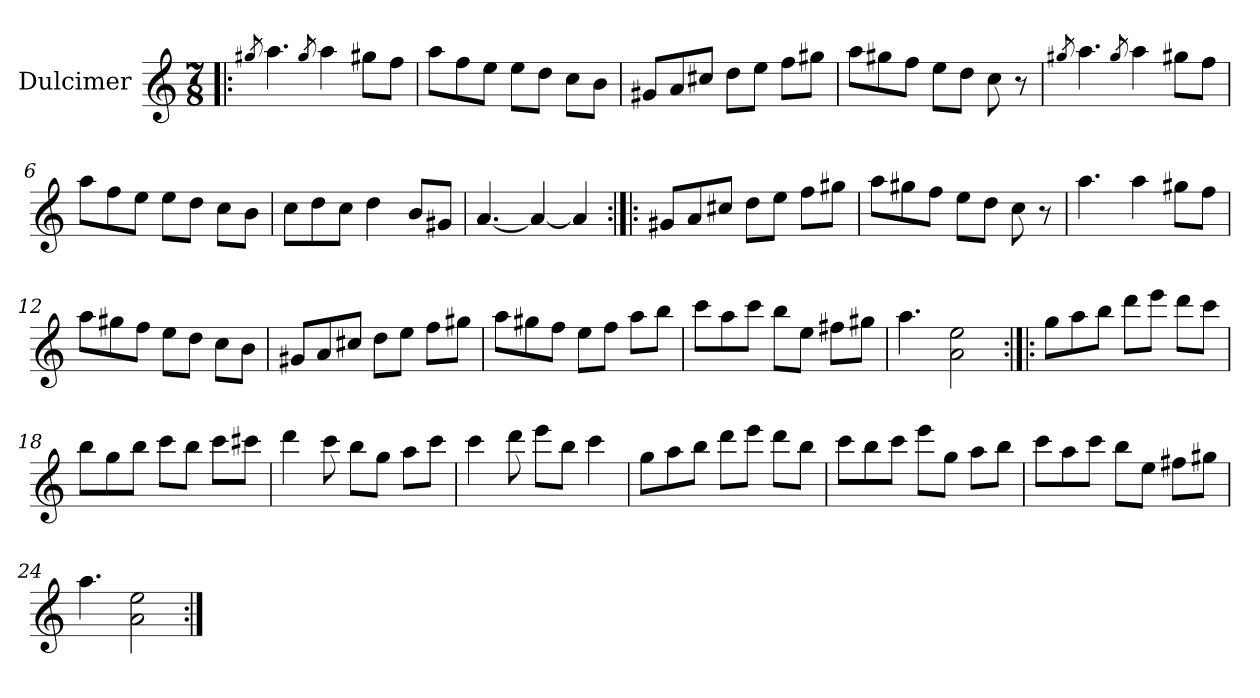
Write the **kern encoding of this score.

**kern
*part1
*staff1
*I"Dulcimer
*clefG2
*k[]
*M7/8
*MM170
=1!|:
8qgg#X/
4.aa\
8qgg#/
4aa\
8gg#\L
8ff\J
=2
8aa\L
8ff\
8ee\J
8ee\L
8dd\J
8cc\L
8b\J
=3
8g#X/L
8a/
8cc#X/J
8dd\L
8ee\J
8ff\L
8gg#X\J
=4
8aa\L
8gg#X\
8ff\J
8ee\L
8dd\J
8cc\
8r
=5
8qgg#X/
4.aa\
8qgg#/
4aa\
8gg#\L
8ff\J
!!LO:LB:g=z
=6
8aa\L
8ff\
8ee\J
8ee\L
8dd\J
8cc\L
8b\J
=7
8cc\L
8dd\
8cc\J
4dd\
8b/L
8g#X/J
=8
[4.a/
4a/_
4a/]
=9:|!|:
8g#X/L
8a/
8cc#X/J
8dd\L
8ee\J
8ff\L
8gg#X\J
=10
8aa\L
8gg#X\
8ff\J
8ee\L
8dd\J
8cc\
8r
=11
4.aa\
4aa\
8gg#X\L
8ff\J
!!LO:LB:g=z
=12
8aa\L
8gg#X\
8ff\J
8ee\L
8dd\J
8cc\L
8b\J
=13
8g#X/L
8a/
8cc#X/J
8dd\L
8ee\J
8ff\L
8gg#X\J
=14
8aa\L
8gg#X\
8ff\J
8ee\L
8ff\J
8aa\L
8bb\J
=15
8ccc\L
8aa\
8ccc\J
8bb\L
8ee\J
8ff#X\L
8gg#X\J
=16
4.aa\
2a\ 2ee\
!!LO:LB:g=z
=17:|!|:
8gg\L
8aa\
8bb\J
8ddd\L
8eee\J
8ddd\L
8ccc\J
=18
8bb\L
8gg\
8bb\J
8ccc\L
8bb\J
8ccc\L
8ccc#X\J
=19
4ddd\
8ccc\
8bb\L
8gg\J
8aa\L
8ccc\J
=20
4ccc\
8ddd\
8eee\L
8bb\J
4ccc\
=21
8gg\L
8aa\
8bb\J
8ddd\L
8eee\J
8ddd\L
8bb\J
!!LO:LB:g=z
=22
8ccc\L
8bb\
8ccc\J
8eee\L
8gg\J
8aa\L
8bb\J
=23
8ccc\L
8aa\
8ccc\J
8bb\L
8ee\J
8ff#X\L
8gg#X\J
=24
4.aa\
2a\ 2ee\
=:|!
*-
